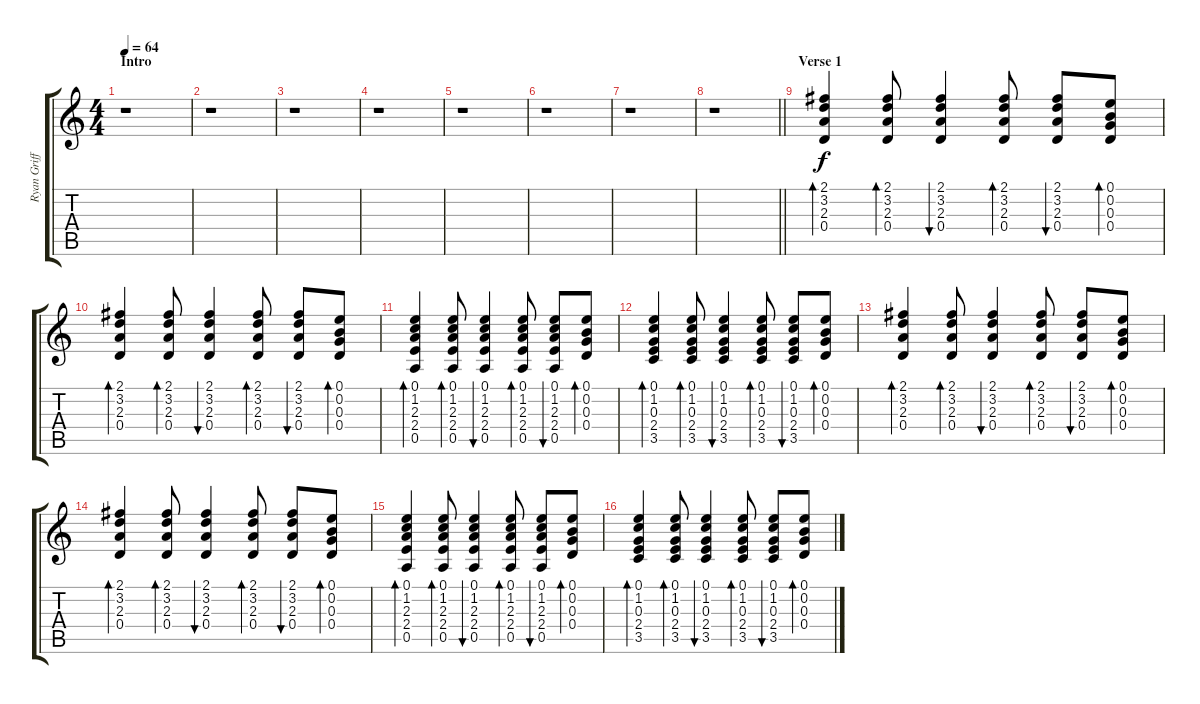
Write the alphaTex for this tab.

\track ("Ryan Griffits" "Ryan Griff") {instrument acousticguitarsteel}
\staff {score tabs}
\tuning (E4 B3 G3 D3 A2 E2) {hide}
\ts (4 4)
\section ("" "Intro")
\tempo 64
\clef g2
\ks c
r.1{dy f instrument acousticguitarsteel} |
r.1 |
r.1 |
r.1 |
r.1 |
r.1 |
r.1 |
\barLineRight lightlight
r.1 |
\section ("" "Verse 1")
(2.1 3.2 2.3 0.4).4{bd 60} (2.1 3.2 2.3 0.4).8{bd 60} (2.1 3.2 2.3 0.4).4{bu 60} (2.1 3.2 2.3 0.4).8{bd 60} (2.1 3.2 2.3 0.4).8{bu 60} (0.1 0.2 0.3 0.4).8{bd 60} |
(2.1 3.2 2.3 0.4).4{bd 60} (2.1 3.2 2.3 0.4).8{bd 60} (2.1 3.2 2.3 0.4).4{bu 60} (2.1 3.2 2.3 0.4).8{bd 60} (2.1 3.2 2.3 0.4).8{bu 60} (0.1 0.2 0.3 0.4).8{bd 60} |
(0.1 1.2 2.3 2.4 0.5).4{bd 60} (0.1 1.2 2.3 2.4 0.5).8{bd 60} (0.1 1.2 2.3 2.4 0.5).4{bu 60} (0.1 1.2 2.3 2.4 0.5).8{bd 60} (0.1 1.2 2.3 2.4 0.5).8{bu 60} (0.1 0.2 0.3 0.4).8{bd 60} |
(0.1 1.2 0.3 2.4 3.5).4{bd 60} (0.1 1.2 0.3 2.4 3.5).8{bd 60} (0.1 1.2 0.3 2.4 3.5).4{bu 60} (0.1 1.2 0.3 2.4 3.5).8{bd 60} (0.1 1.2 0.3 2.4 3.5).8{bu 60} (0.1 0.2 0.3 0.4).8{bd 60} |
(2.1 3.2 2.3 0.4).4{bd 60} (2.1 3.2 2.3 0.4).8{bd 60} (2.1 3.2 2.3 0.4).4{bu 60} (2.1 3.2 2.3 0.4).8{bd 60} (2.1 3.2 2.3 0.4).8{bu 60} (0.1 0.2 0.3 0.4).8{bd 60} |
(2.1 3.2 2.3 0.4).4{bd 60} (2.1 3.2 2.3 0.4).8{bd 60} (2.1 3.2 2.3 0.4).4{bu 60} (2.1 3.2 2.3 0.4).8{bd 60} (2.1 3.2 2.3 0.4).8{bu 60} (0.1 0.2 0.3 0.4).8{bd 60} |
(0.1 1.2 2.3 2.4 0.5).4{bd 60} (0.1 1.2 2.3 2.4 0.5).8{bd 60} (0.1 1.2 2.3 2.4 0.5).4{bu 60} (0.1 1.2 2.3 2.4 0.5).8{bd 60} (0.1 1.2 2.3 2.4 0.5).8{bu 60} (0.1 0.2 0.3 0.4).8{bd 60} |
(0.1 1.2 0.3 2.4 3.5).4{bd 60} (0.1 1.2 0.3 2.4 3.5).8{bd 60} (0.1 1.2 0.3 2.4 3.5).4{bu 60} (0.1 1.2 0.3 2.4 3.5).8{bd 60} (0.1 1.2 0.3 2.4 3.5).8{bu 60} (0.1 0.2 0.3 0.4).8{bd 60}
